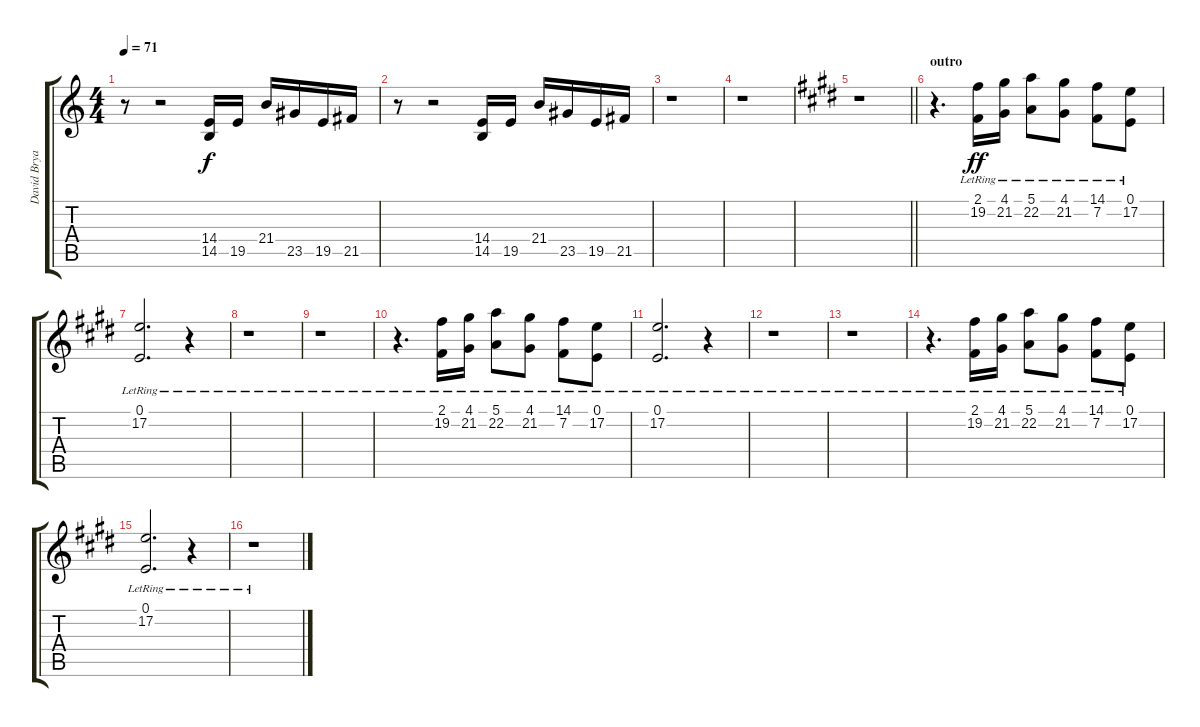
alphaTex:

\track ("David Bryan" "David Brya") {instrument electricgrandpiano}
\staff {score tabs}
\tuning (E4 B3 G3 D3 A2 E2) {hide}
\ts (4 4)
\tempo 71
\clef g2
\ks c
r.8{dy ff} r.2 (14.4 14.5).16{dy f} 19.5.16 21.4.16 23.5.16 19.5.16 21.5.16 |
r.8 r.2 (14.4 14.5).16 19.5.16 21.4.16 23.5.16 19.5.16 21.5.16 |
r.1 |
r.1 |
\barLineRight lightlight
\ks e
r.1 |
\section ("" "outro")
r.4{d} (2.1{lr} 19.2).16{dy ff} (4.1{lr} 21.2).16 (5.1{lr} 22.2).8 (4.1{lr} 21.2).8 (14.1 7.2{lr}).8 (0.1{lr} 17.2).8 |
(0.1{lr} 17.2).2{d} r.4 |
r.1 |
r.1 |
r.4{d} (2.1{lr} 19.2).16 (4.1{lr} 21.2).16 (5.1{lr} 22.2).8 (4.1{lr} 21.2).8 (14.1 7.2{lr}).8 (0.1{lr} 17.2).8 |
(0.1{lr} 17.2).2{d} r.4 |
r.1 |
r.1 |
r.4{d} (2.1{lr} 19.2).16 (4.1{lr} 21.2).16 (5.1{lr} 22.2).8 (4.1{lr} 21.2).8 (14.1 7.2{lr}).8 (0.1{lr} 17.2).8 |
(0.1{lr} 17.2).2{d} r.4 |
r.1
